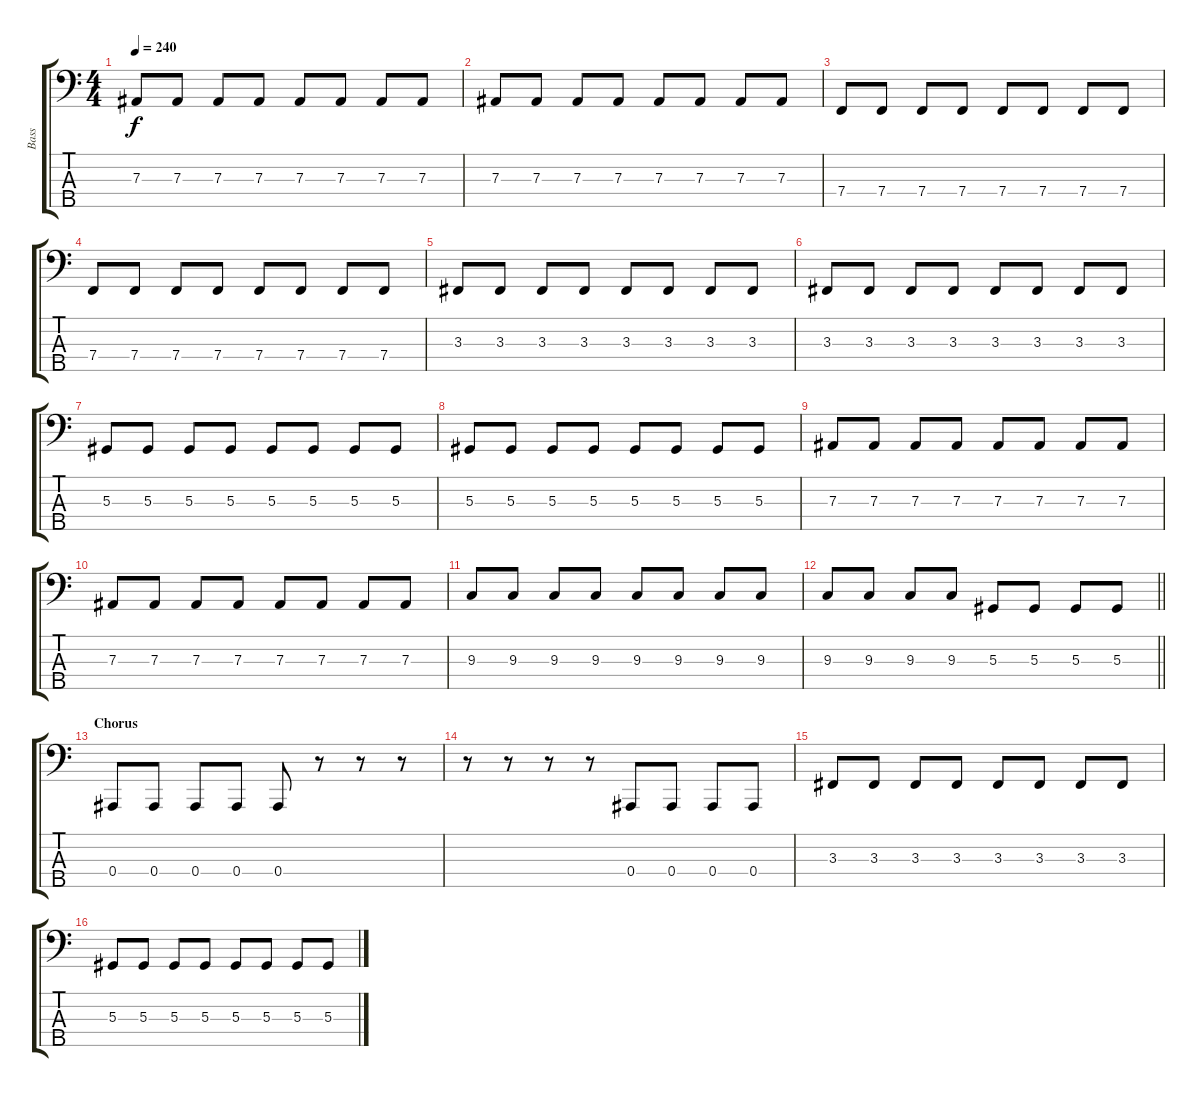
\track ("Bass" "Bass") {instrument electricbasspick}
\staff {score tabs}
\tuning (Db2 Ab1 Eb1 Bb0 F0) {hide}
\ts (4 4)
\tempo 240
\clef f4
\ks c
7.3.8{dy f} 7.3.8 7.3.8 7.3.8 7.3.8 7.3.8 7.3.8 7.3.8 |
7.3.8 7.3.8 7.3.8 7.3.8 7.3.8 7.3.8 7.3.8 7.3.8 |
7.4.8 7.4.8 7.4.8 7.4.8 7.4.8 7.4.8 7.4.8 7.4.8 |
7.4.8 7.4.8 7.4.8 7.4.8 7.4.8 7.4.8 7.4.8 7.4.8 |
3.3.8 3.3.8 3.3.8 3.3.8 3.3.8 3.3.8 3.3.8 3.3.8 |
3.3.8 3.3.8 3.3.8 3.3.8 3.3.8 3.3.8 3.3.8 3.3.8 |
5.3.8 5.3.8 5.3.8 5.3.8 5.3.8 5.3.8 5.3.8 5.3.8 |
5.3.8 5.3.8 5.3.8 5.3.8 5.3.8 5.3.8 5.3.8 5.3.8 |
7.3.8 7.3.8 7.3.8 7.3.8 7.3.8 7.3.8 7.3.8 7.3.8 |
7.3.8 7.3.8 7.3.8 7.3.8 7.3.8 7.3.8 7.3.8 7.3.8 |
9.3.8 9.3.8 9.3.8 9.3.8 9.3.8 9.3.8 9.3.8 9.3.8 |
\barLineRight lightlight
9.3.8 9.3.8 9.3.8 9.3.8 5.3.8 5.3.8 5.3.8 5.3.8 |
\section ("" "Chorus")
0.4.8 0.4.8 0.4.8 0.4.8 0.4.8 r.8 r.8 r.8 |
r.8 r.8 r.8 r.8 0.4.8 0.4.8 0.4.8 0.4.8 |
3.3.8 3.3.8 3.3.8 3.3.8 3.3.8 3.3.8 3.3.8 3.3.8 |
5.3.8 5.3.8 5.3.8 5.3.8 5.3.8 5.3.8 5.3.8 5.3.8
